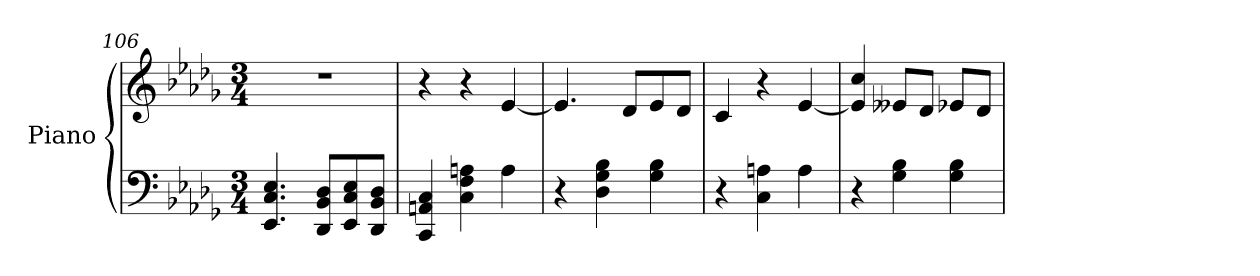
**kern	**kern
*part1	*part1
*staff2	*staff1
*I"Piano	*
*I'Pno.	*
*clefF4	*clefG2
*k[b-e-a-d-g-]	*k[b-e-a-d-g-]
*M3/4	*M3/4
=106	=106
4.EE-/ 4.C/ 4.E-/	2.r
8DD-/ 8BB-/ 8D-/L	.
8EE-/ 8C/ 8E-/	.
8DD-/ 8BB-/ 8D-/J	.
=107	=107
4CC/ 4AAn/ 4C/	4r
4C\ 4F\ 4An\	4r
4A\	[4e-/
=108	=108
4r	4.e-/]
4D-\ 4G-\ 4B-\	.
.	8d-/L
4G-\ 4B-\	8e-/
.	8d-/J
=109	=109
4r	4c/
4C\ 4An\	4r
4A\	[4e-/
!!LO:LB:g=z
=110	=110
4r	4e-/] 4cc/
4G-\ 4B-\	8e--X/L
.	8d-/J
4G-\ 4B-\	8e-X/L
.	8d-/J
=	=
*-	*-
